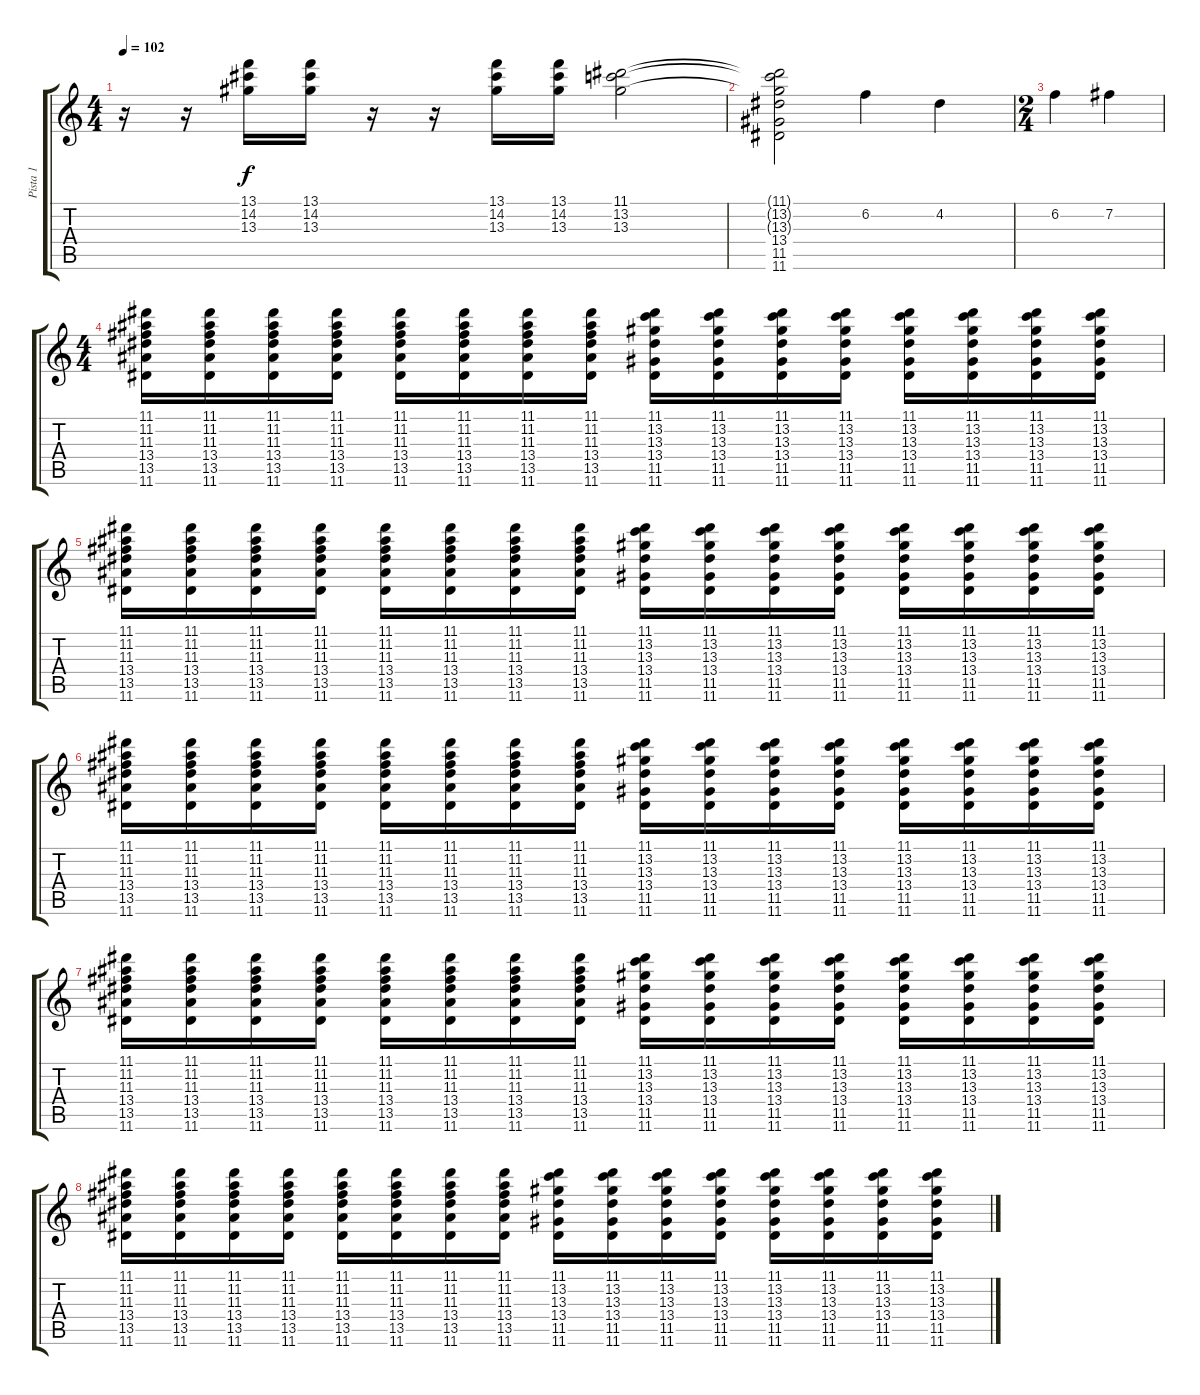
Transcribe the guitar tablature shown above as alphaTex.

\track ("Pista 1" "Pista 1") {instrument electricguitarjazz}
\staff {score tabs}
\tuning (E4 B3 G3 D3 A2 E2) {hide}
\ts (4 4)
\tempo 102
\clef g2
\ks c
r.16{dy f} r.16 (13.1 14.2 13.3).16 (13.1 14.2 13.3).16 r.16 r.16 (13.1 14.2 13.3).16 (13.1 14.2 13.3).16 (11.1 13.2 13.3).2 |
(11.1{t} 13.2{t} 13.3{t} 13.4 11.5 11.6).2 6.2.4 4.2.4 |
\ts (2 4)
6.2.4 7.2.4 |
\ts (4 4)
(11.1 11.2 11.3 13.4 13.5 11.6).16 (11.1 11.2 11.3 13.4 13.5 11.6).16 (11.1 11.2 11.3 13.4 13.5 11.6).16 (11.1 11.2 11.3 13.4 13.5 11.6).16 (11.1 11.2 11.3 13.4 13.5 11.6).16 (11.1 11.2 11.3 13.4 13.5 11.6).16 (11.1 11.2 11.3 13.4 13.5 11.6).16 (11.1 11.2 11.3 13.4 13.5 11.6).16 (11.1 13.2 13.3 13.4 11.5 11.6).16 (11.1 13.2 13.3 13.4 11.5 11.6).16 (11.1 13.2 13.3 13.4 11.5 11.6).16 (11.1 13.2 13.3 13.4 11.5 11.6).16 (11.1 13.2 13.3 13.4 11.5 11.6).16 (11.1 13.2 13.3 13.4 11.5 11.6).16 (11.1 13.2 13.3 13.4 11.5 11.6).16 (11.1 13.2 13.3 13.4 11.5 11.6).16 |
(11.1 11.2 11.3 13.4 13.5 11.6).16 (11.1 11.2 11.3 13.4 13.5 11.6).16 (11.1 11.2 11.3 13.4 13.5 11.6).16 (11.1 11.2 11.3 13.4 13.5 11.6).16 (11.1 11.2 11.3 13.4 13.5 11.6).16 (11.1 11.2 11.3 13.4 13.5 11.6).16 (11.1 11.2 11.3 13.4 13.5 11.6).16 (11.1 11.2 11.3 13.4 13.5 11.6).16 (11.1 13.2 13.3 13.4 11.5 11.6).16 (11.1 13.2 13.3 13.4 11.5 11.6).16 (11.1 13.2 13.3 13.4 11.5 11.6).16 (11.1 13.2 13.3 13.4 11.5 11.6).16 (11.1 13.2 13.3 13.4 11.5 11.6).16 (11.1 13.2 13.3 13.4 11.5 11.6).16 (11.1 13.2 13.3 13.4 11.5 11.6).16 (11.1 13.2 13.3 13.4 11.5 11.6).16 |
(11.1 11.2 11.3 13.4 13.5 11.6).16 (11.1 11.2 11.3 13.4 13.5 11.6).16 (11.1 11.2 11.3 13.4 13.5 11.6).16 (11.1 11.2 11.3 13.4 13.5 11.6).16 (11.1 11.2 11.3 13.4 13.5 11.6).16 (11.1 11.2 11.3 13.4 13.5 11.6).16 (11.1 11.2 11.3 13.4 13.5 11.6).16 (11.1 11.2 11.3 13.4 13.5 11.6).16 (11.1 13.2 13.3 13.4 11.5 11.6).16 (11.1 13.2 13.3 13.4 11.5 11.6).16 (11.1 13.2 13.3 13.4 11.5 11.6).16 (11.1 13.2 13.3 13.4 11.5 11.6).16 (11.1 13.2 13.3 13.4 11.5 11.6).16 (11.1 13.2 13.3 13.4 11.5 11.6).16 (11.1 13.2 13.3 13.4 11.5 11.6).16 (11.1 13.2 13.3 13.4 11.5 11.6).16 |
(11.1 11.2 11.3 13.4 13.5 11.6).16 (11.1 11.2 11.3 13.4 13.5 11.6).16 (11.1 11.2 11.3 13.4 13.5 11.6).16 (11.1 11.2 11.3 13.4 13.5 11.6).16 (11.1 11.2 11.3 13.4 13.5 11.6).16 (11.1 11.2 11.3 13.4 13.5 11.6).16 (11.1 11.2 11.3 13.4 13.5 11.6).16 (11.1 11.2 11.3 13.4 13.5 11.6).16 (11.1 13.2 13.3 13.4 11.5 11.6).16 (11.1 13.2 13.3 13.4 11.5 11.6).16 (11.1 13.2 13.3 13.4 11.5 11.6).16 (11.1 13.2 13.3 13.4 11.5 11.6).16 (11.1 13.2 13.3 13.4 11.5 11.6).16 (11.1 13.2 13.3 13.4 11.5 11.6).16 (11.1 13.2 13.3 13.4 11.5 11.6).16 (11.1 13.2 13.3 13.4 11.5 11.6).16 |
(11.1 11.2 11.3 13.4 13.5 11.6).16 (11.1 11.2 11.3 13.4 13.5 11.6).16 (11.1 11.2 11.3 13.4 13.5 11.6).16 (11.1 11.2 11.3 13.4 13.5 11.6).16 (11.1 11.2 11.3 13.4 13.5 11.6).16 (11.1 11.2 11.3 13.4 13.5 11.6).16 (11.1 11.2 11.3 13.4 13.5 11.6).16 (11.1 11.2 11.3 13.4 13.5 11.6).16 (11.1 13.2 13.3 13.4 11.5 11.6).16 (11.1 13.2 13.3 13.4 11.5 11.6).16 (11.1 13.2 13.3 13.4 11.5 11.6).16 (11.1 13.2 13.3 13.4 11.5 11.6).16 (11.1 13.2 13.3 13.4 11.5 11.6).16 (11.1 13.2 13.3 13.4 11.5 11.6).16 (11.1 13.2 13.3 13.4 11.5 11.6).16 (11.1 13.2 13.3 13.4 11.5 11.6).16
